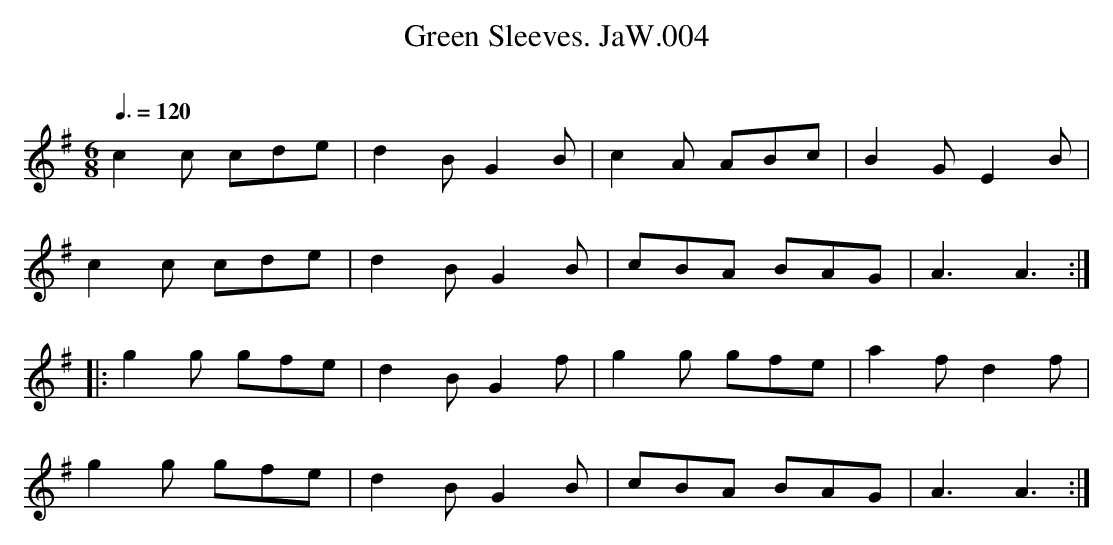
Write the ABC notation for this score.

X:1
T:Green Sleeves. JaW.004
M:6/8
L:1/8
Q:3/8=120
O:
K:Ador
c2c cde|d2BG2B|c2A ABc|B2GE2B|
c2c cde|d2B G2B|cBA BAG|A3A3:|
|:g2g gfe|d2BG2f|g2g gfe|a2fd2f|
g2g gfe|d2B G2B|cBA BAG|A3A3:|
